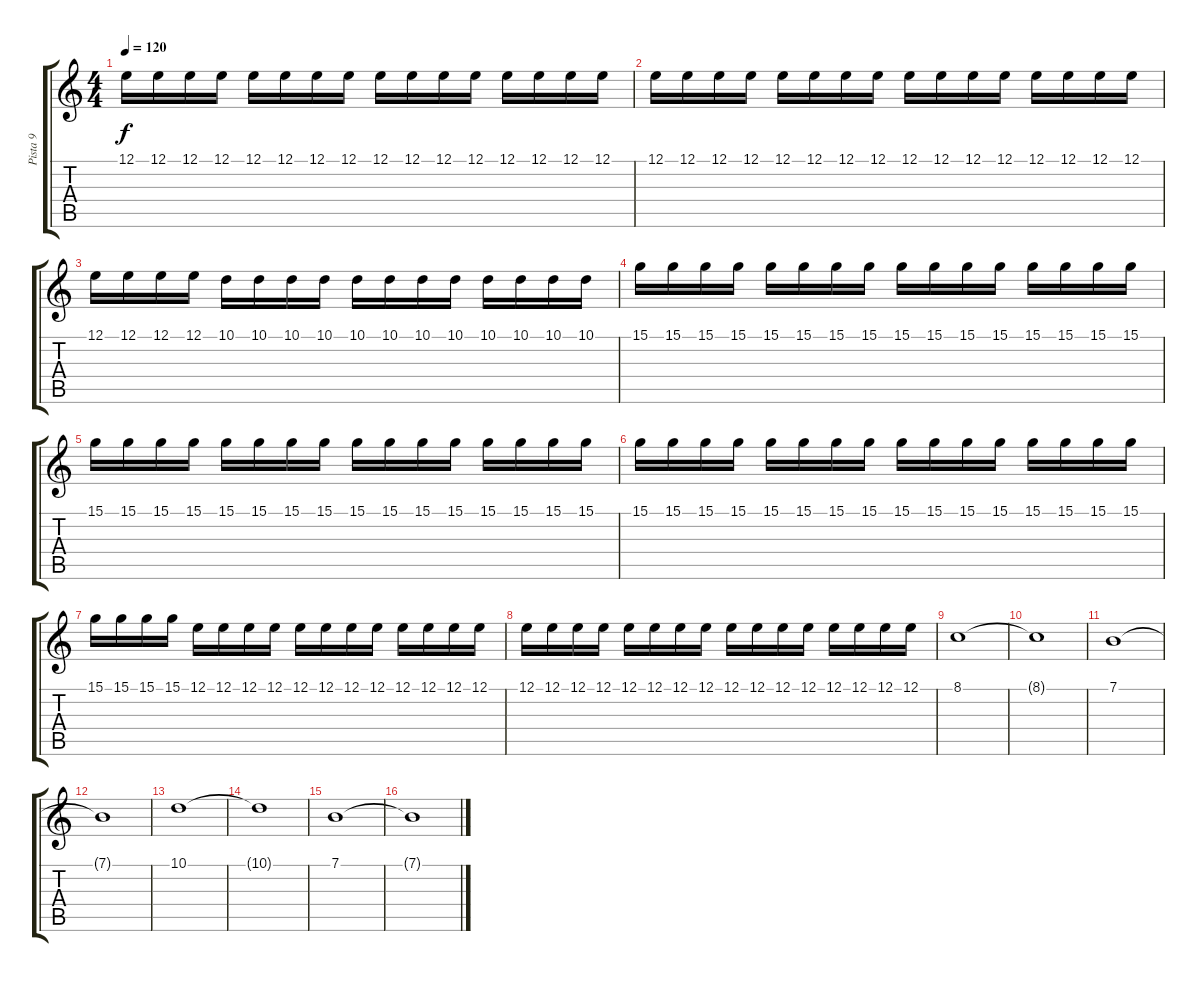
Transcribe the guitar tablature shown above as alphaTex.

\track ("Pista 9" "Pista 9") {instrument pad2warm}
\staff {score tabs}
\tuning (E4 B3 G3 D3 A2 E2) {hide}
\ts (4 4)
\tempo 120
\clef g2
\ks c
12.1.16{dy f} 12.1.16 12.1.16 12.1.16 12.1.16 12.1.16 12.1.16 12.1.16 12.1.16 12.1.16 12.1.16 12.1.16 12.1.16 12.1.16 12.1.16 12.1.16 |
12.1.16 12.1.16 12.1.16 12.1.16 12.1.16 12.1.16 12.1.16 12.1.16 12.1.16 12.1.16 12.1.16 12.1.16 12.1.16 12.1.16 12.1.16 12.1.16 |
12.1.16 12.1.16 12.1.16 12.1.16 10.1.16 10.1.16 10.1.16 10.1.16 10.1.16 10.1.16 10.1.16 10.1.16 10.1.16 10.1.16 10.1.16 10.1.16 |
15.1.16 15.1.16 15.1.16 15.1.16 15.1.16 15.1.16 15.1.16 15.1.16 15.1.16 15.1.16 15.1.16 15.1.16 15.1.16 15.1.16 15.1.16 15.1.16 |
15.1.16 15.1.16 15.1.16 15.1.16 15.1.16 15.1.16 15.1.16 15.1.16 15.1.16 15.1.16 15.1.16 15.1.16 15.1.16 15.1.16 15.1.16 15.1.16 |
15.1.16 15.1.16 15.1.16 15.1.16 15.1.16 15.1.16 15.1.16 15.1.16 15.1.16 15.1.16 15.1.16 15.1.16 15.1.16 15.1.16 15.1.16 15.1.16 |
15.1.16 15.1.16 15.1.16 15.1.16 12.1.16 12.1.16 12.1.16 12.1.16 12.1.16 12.1.16 12.1.16 12.1.16 12.1.16 12.1.16 12.1.16 12.1.16 |
12.1.16 12.1.16 12.1.16 12.1.16 12.1.16 12.1.16 12.1.16 12.1.16 12.1.16 12.1.16 12.1.16 12.1.16 12.1.16 12.1.16 12.1.16 12.1.16 |
8.1.1 |
8.1{t}.1 |
7.1.1 |
7.1{t}.1 |
10.1.1 |
10.1{t}.1 |
7.1.1 |
7.1{t}.1
